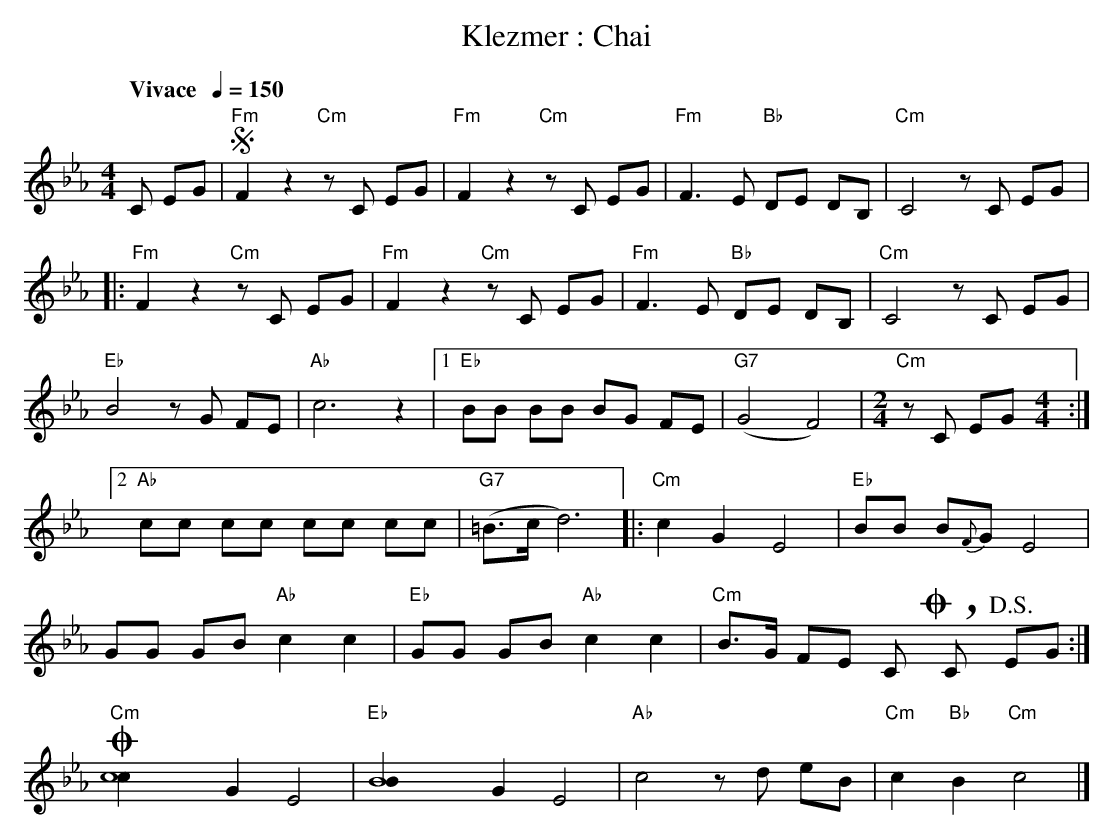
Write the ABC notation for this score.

X:1
T:Klezmer : Chai
M:4/4
L:1/8
Q:"Vivace  " 1/4=150
K:Cm
C EG | !segno! "Fm"F2 z2 "Cm"zC EG | "Fm"F2 z2 "Cm"zC EG |\
"Fm"F3 E "Bb"DE DB, | "Cm"C4 zC EG |: "Fm"F2 z2 "Cm"zC EG |\
"Fm"F2 z2 "Cm"zC EG | "Fm"F3 E "Bb"DE DB, | "Cm"C4 zC EG |\
"Eb"B4 zG FE | "Ab"c6 z2 |1 "Eb"BB BB BG FE | "G7"(G4 F4) |\
[M:2/4] "Cm"zC EG [M:4/4] :|2 "Ab"cc cc cc cc | "G7"(=B>c d6) ||\
|: "Cm"c2 G2 E4 | "Eb"BB B{F}G E4 | GG GB "Ab"c2 c2 |\
"Eb"GG GB "Ab"c2 c2 | "Cm"B>G FE C!coda!y!breath! C y!D.S.!EG :|\
%%vskip 1
!coda!"Cm"[c8c2] G2 E4 | "Eb"[B8B2] G2 E4 | "Ab"c4 zd eB |\
"Cm"c2 "Bb"B2 "Cm"c4 |]
